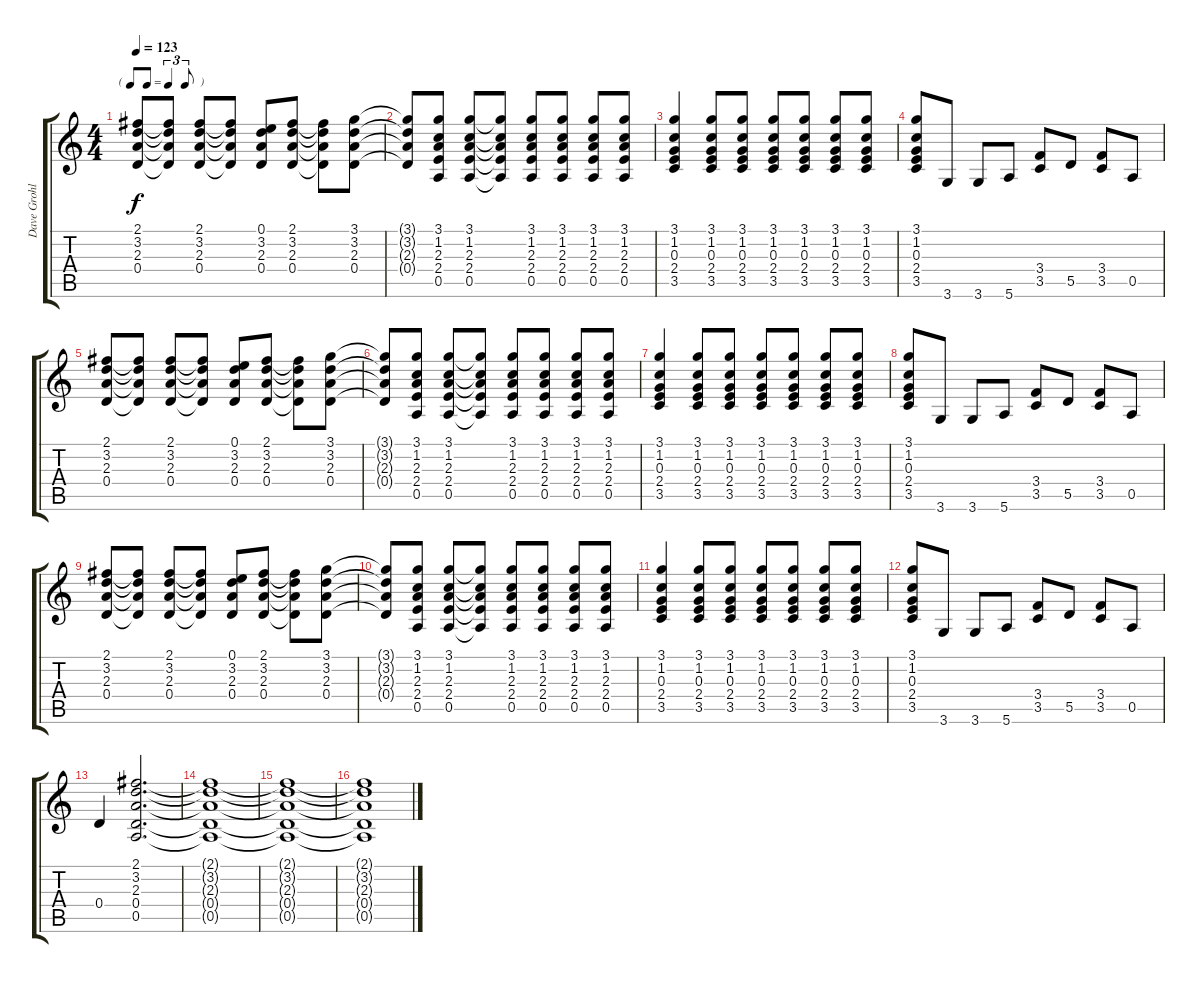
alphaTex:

\track ("Dave Grohl - Rhythm Guitar" "Dave Grohl") {instrument overdrivenguitar}
\staff {score tabs}
\tuning (E4 B3 G3 D3 A2 E2) {hide}
\ts (4 4)
\tf triplet8th
\tempo 123
\clef g2
\ks c
(2.1 3.2 2.3 0.4).8{dy f} (2.1{t} 3.2{t} 2.3{t} 0.4{t}).8 (2.1 3.2 2.3 0.4).8 (2.1{t} 3.2{t} 2.3{t} 0.4{t}).8 (0.1 3.2 2.3 0.4).8 (2.1 3.2 2.3 0.4).8 (2.1{t} 3.2{t} 2.3{t} 0.4{t}).8 (3.1 3.2 2.3 0.4).8 |
(3.1{t} 3.2{t} 2.3{t} 0.4{t}).8 (3.1 1.2 2.3 2.4 0.5).8 (3.1 1.2 2.3 2.4 0.5).8 (3.1{t} 1.2{t} 2.3{t} 2.4{t} 0.5{t}).8 (3.1 1.2 2.3 2.4 0.5).8 (3.1 1.2 2.3 2.4 0.5).8 (3.1 1.2 2.3 2.4 0.5).8 (3.1 1.2 2.3 2.4 0.5).8 |
(3.1 1.2 0.3 2.4 3.5).4 (3.1 1.2 0.3 2.4 3.5).8 (3.1 1.2 0.3 2.4 3.5).8 (3.1 1.2 0.3 2.4 3.5).8 (3.1 1.2 0.3 2.4 3.5).8 (3.1 1.2 0.3 2.4 3.5).8 (3.1 1.2 0.3 2.4 3.5).8 |
(3.1 1.2 0.3 2.4 3.5).8 3.6.8 3.6.8 5.6.8 (3.4 3.5).8 5.5.8 (3.4 3.5).8 0.5.8 |
(2.1 3.2 2.3 0.4).8 (2.1{t} 3.2{t} 2.3{t} 0.4{t}).8 (2.1 3.2 2.3 0.4).8 (2.1{t} 3.2{t} 2.3{t} 0.4{t}).8 (0.1 3.2 2.3 0.4).8 (2.1 3.2 2.3 0.4).8 (2.1{t} 3.2{t} 2.3{t} 0.4{t}).8 (3.1 3.2 2.3 0.4).8 |
(3.1{t} 3.2{t} 2.3{t} 0.4{t}).8 (3.1 1.2 2.3 2.4 0.5).8 (3.1 1.2 2.3 2.4 0.5).8 (3.1{t} 1.2{t} 2.3{t} 2.4{t} 0.5{t}).8 (3.1 1.2 2.3 2.4 0.5).8 (3.1 1.2 2.3 2.4 0.5).8 (3.1 1.2 2.3 2.4 0.5).8 (3.1 1.2 2.3 2.4 0.5).8 |
(3.1 1.2 0.3 2.4 3.5).4 (3.1 1.2 0.3 2.4 3.5).8 (3.1 1.2 0.3 2.4 3.5).8 (3.1 1.2 0.3 2.4 3.5).8 (3.1 1.2 0.3 2.4 3.5).8 (3.1 1.2 0.3 2.4 3.5).8 (3.1 1.2 0.3 2.4 3.5).8 |
(3.1 1.2 0.3 2.4 3.5).8 3.6.8 3.6.8 5.6.8 (3.4 3.5).8 5.5.8 (3.4 3.5).8 0.5.8 |
(2.1 3.2 2.3 0.4).8 (2.1{t} 3.2{t} 2.3{t} 0.4{t}).8 (2.1 3.2 2.3 0.4).8 (2.1{t} 3.2{t} 2.3{t} 0.4{t}).8 (0.1 3.2 2.3 0.4).8 (2.1 3.2 2.3 0.4).8 (2.1{t} 3.2{t} 2.3{t} 0.4{t}).8 (3.1 3.2 2.3 0.4).8 |
(3.1{t} 3.2{t} 2.3{t} 0.4{t}).8 (3.1 1.2 2.3 2.4 0.5).8 (3.1 1.2 2.3 2.4 0.5).8 (3.1{t} 1.2{t} 2.3{t} 2.4{t} 0.5{t}).8 (3.1 1.2 2.3 2.4 0.5).8 (3.1 1.2 2.3 2.4 0.5).8 (3.1 1.2 2.3 2.4 0.5).8 (3.1 1.2 2.3 2.4 0.5).8 |
(3.1 1.2 0.3 2.4 3.5).4 (3.1 1.2 0.3 2.4 3.5).8 (3.1 1.2 0.3 2.4 3.5).8 (3.1 1.2 0.3 2.4 3.5).8 (3.1 1.2 0.3 2.4 3.5).8 (3.1 1.2 0.3 2.4 3.5).8 (3.1 1.2 0.3 2.4 3.5).8 |
(3.1 1.2 0.3 2.4 3.5).8 3.6.8 3.6.8 5.6.8 (3.4 3.5).8 5.5.8 (3.4 3.5).8 0.5.8 |
0.4.4 (2.1 3.2 2.3 0.4 0.5).2{d} |
(2.1{t} 3.2{t} 2.3{t} 0.4{t} 0.5{t}).1 |
(2.1{t} 3.2{t} 2.3{t} 0.4{t} 0.5{t}).1 |
(2.1{t} 3.2{t} 2.3{t} 0.4{t} 0.5{t}).1
